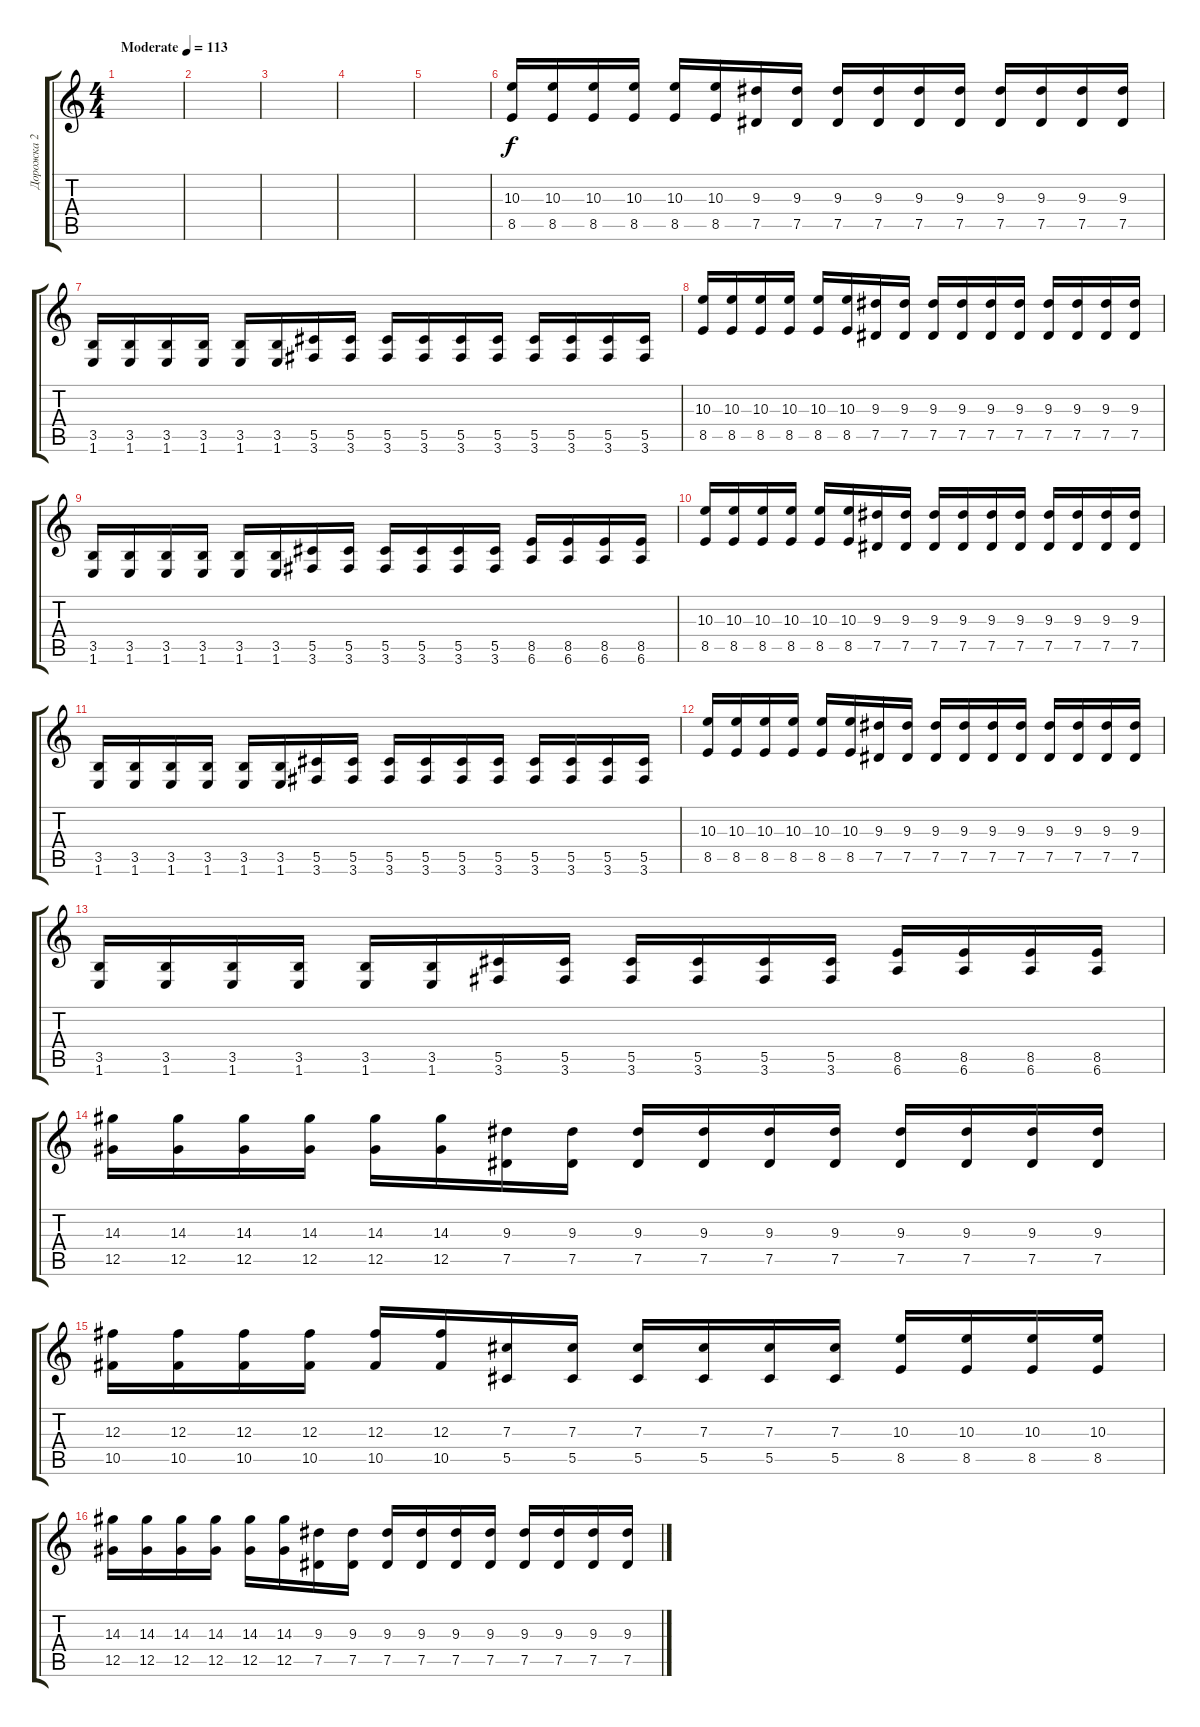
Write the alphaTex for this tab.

\track ("Дорожка 2" "Дорожка 2") {instrument overdrivenguitar}
\staff {score tabs}
\tuning (Eb4 Bb3 Gb3 Db3 Ab2 Eb2) {hide}
\ts (4 4)
\tempo (113 "Moderate")
\clef g2
\ks c
|
|
|
|
|
(10.3 8.5).16 (10.3 8.5).16 (10.3 8.5).16 (10.3 8.5).16 (10.3 8.5).16 (10.3 8.5).16 (9.3 7.5).16 (9.3 7.5).16 (9.3 7.5).16 (9.3 7.5).16 (9.3 7.5).16 (9.3 7.5).16 (9.3 7.5).16 (9.3 7.5).16 (9.3 7.5).16 (9.3 7.5).16 |
(3.5 1.6).16 (3.5 1.6).16 (3.5 1.6).16 (3.5 1.6).16 (3.5 1.6).16 (3.5 1.6).16 (5.5 3.6).16 (5.5 3.6).16 (5.5 3.6).16 (5.5 3.6).16 (5.5 3.6).16 (5.5 3.6).16 (5.5 3.6).16 (5.5 3.6).16 (5.5 3.6).16 (5.5 3.6).16 |
(10.3 8.5).16 (10.3 8.5).16 (10.3 8.5).16 (10.3 8.5).16 (10.3 8.5).16 (10.3 8.5).16 (9.3 7.5).16 (9.3 7.5).16 (9.3 7.5).16 (9.3 7.5).16 (9.3 7.5).16 (9.3 7.5).16 (9.3 7.5).16 (9.3 7.5).16 (9.3 7.5).16 (9.3 7.5).16 |
(3.5 1.6).16 (3.5 1.6).16 (3.5 1.6).16 (3.5 1.6).16 (3.5 1.6).16 (3.5 1.6).16 (5.5 3.6).16 (5.5 3.6).16 (5.5 3.6).16 (5.5 3.6).16 (5.5 3.6).16 (5.5 3.6).16 (8.5 6.6).16 (8.5 6.6).16 (8.5 6.6).16 (8.5 6.6).16 |
(10.3 8.5).16 (10.3 8.5).16 (10.3 8.5).16 (10.3 8.5).16 (10.3 8.5).16 (10.3 8.5).16 (9.3 7.5).16 (9.3 7.5).16 (9.3 7.5).16 (9.3 7.5).16 (9.3 7.5).16 (9.3 7.5).16 (9.3 7.5).16 (9.3 7.5).16 (9.3 7.5).16 (9.3 7.5).16 |
(3.5 1.6).16 (3.5 1.6).16 (3.5 1.6).16 (3.5 1.6).16 (3.5 1.6).16 (3.5 1.6).16 (5.5 3.6).16 (5.5 3.6).16 (5.5 3.6).16 (5.5 3.6).16 (5.5 3.6).16 (5.5 3.6).16 (5.5 3.6).16 (5.5 3.6).16 (5.5 3.6).16 (5.5 3.6).16 |
(10.3 8.5).16 (10.3 8.5).16 (10.3 8.5).16 (10.3 8.5).16 (10.3 8.5).16 (10.3 8.5).16 (9.3 7.5).16 (9.3 7.5).16 (9.3 7.5).16 (9.3 7.5).16 (9.3 7.5).16 (9.3 7.5).16 (9.3 7.5).16 (9.3 7.5).16 (9.3 7.5).16 (9.3 7.5).16 |
(3.5 1.6).16 (3.5 1.6).16 (3.5 1.6).16 (3.5 1.6).16 (3.5 1.6).16 (3.5 1.6).16 (5.5 3.6).16 (5.5 3.6).16 (5.5 3.6).16 (5.5 3.6).16 (5.5 3.6).16 (5.5 3.6).16 (8.5 6.6).16 (8.5 6.6).16 (8.5 6.6).16 (8.5 6.6).16 |
(14.3 12.5).16 (14.3 12.5).16 (14.3 12.5).16 (14.3 12.5).16 (14.3 12.5).16 (14.3 12.5).16 (9.3 7.5).16 (9.3 7.5).16 (9.3 7.5).16 (9.3 7.5).16 (9.3 7.5).16 (9.3 7.5).16 (9.3 7.5).16 (9.3 7.5).16 (9.3 7.5).16 (9.3 7.5).16 |
(12.3 10.5).16 (12.3 10.5).16 (12.3 10.5).16 (12.3 10.5).16 (12.3 10.5).16 (12.3 10.5).16 (7.3 5.5).16 (7.3 5.5).16 (7.3 5.5).16 (7.3 5.5).16 (7.3 5.5).16 (7.3 5.5).16 (10.3 8.5).16 (10.3 8.5).16 (10.3 8.5).16 (10.3 8.5).16 |
(14.3 12.5).16 (14.3 12.5).16 (14.3 12.5).16 (14.3 12.5).16 (14.3 12.5).16 (14.3 12.5).16 (9.3 7.5).16 (9.3 7.5).16 (9.3 7.5).16 (9.3 7.5).16 (9.3 7.5).16 (9.3 7.5).16 (9.3 7.5).16 (9.3 7.5).16 (9.3 7.5).16 (9.3 7.5).16
